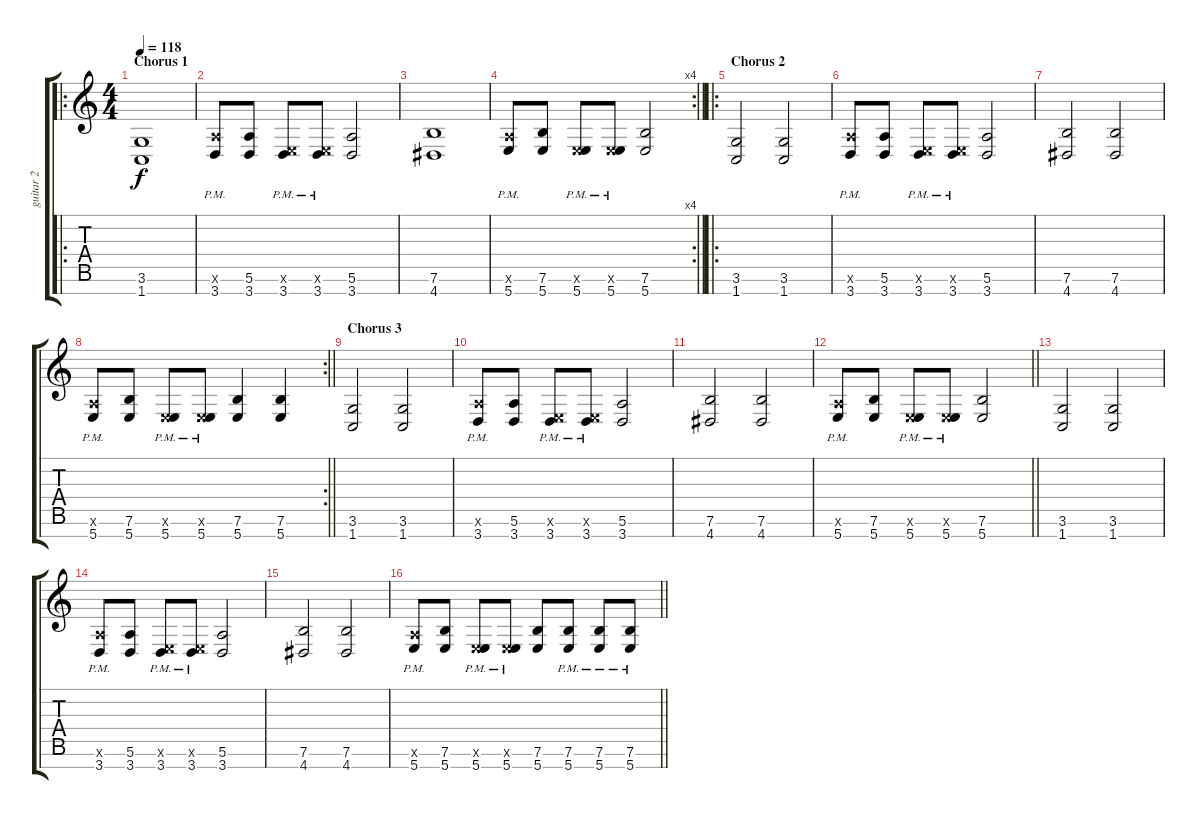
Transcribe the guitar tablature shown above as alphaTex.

\track ("guitar 2" "guitar 2") {instrument distortionguitar}
\staff {score tabs}
\tuning (E4 B3 G3 D3 A2 E2 B1) {hide}
\ro
\ts (4 4)
\section ("" "Chorus 1")
\tempo 118
\clef g2
\ks c
(3.6 1.7).1{dy f} |
(5.6{x} 3.7{pm}).8 (5.6 3.7).8 (0.6{x} 3.7{pm}).8 (0.6{x} 3.7{pm}).8 (5.6 3.7).2 |
(7.6 4.7).1 |
\rc 4
\barLineRight lightlight
(5.6{x} 5.7{pm}).8 (7.6 5.7).8 (0.6{x} 5.7{pm}).8 (0.6{x} 5.7{pm}).8 (7.6 5.7).2 |
\ro
\section ("" "Chorus 2")
(3.6 1.7).2 (3.6 1.7).2 |
(5.6{x} 3.7{pm}).8 (5.6 3.7).8 (0.6{x} 3.7{pm}).8 (0.6{x} 3.7{pm}).8 (5.6 3.7).2 |
(7.6 4.7).2 (7.6 4.7).2 |
\rc 2
\barLineRight lightlight
(5.6{x} 5.7{pm}).8 (7.6 5.7).8 (0.6{x} 5.7{pm}).8 (0.6{x} 5.7{pm}).8 (7.6 5.7).4 (7.6 5.7).4 |
\section ("" "Chorus 3")
(3.6 1.7).2 (3.6 1.7).2 |
(5.6{x} 3.7{pm}).8 (5.6 3.7).8 (0.6{x} 3.7{pm}).8 (0.6{x} 3.7{pm}).8 (5.6 3.7).2 |
(7.6 4.7).2 (7.6 4.7).2 |
\barLineRight lightlight
(5.6{x} 5.7{pm}).8 (7.6 5.7).8 (0.6{x} 5.7{pm}).8 (0.6{x} 5.7{pm}).8 (7.6 5.7).2 |
(3.6 1.7).2 (3.6 1.7).2 |
(5.6{x} 3.7{pm}).8 (5.6 3.7).8 (0.6{x} 3.7{pm}).8 (0.6{x} 3.7{pm}).8 (5.6 3.7).2 |
(7.6 4.7).2 (7.6 4.7).2 |
\barLineRight lightlight
(5.6{x} 5.7{pm}).8 (7.6 5.7).8 (0.6{x} 5.7{pm}).8 (0.6{x} 5.7{pm}).8 (7.6 5.7).8 (7.6{pm} 5.7{pm}).8 (7.6{pm} 5.7{pm}).8 (7.6{pm} 5.7{pm}).8
